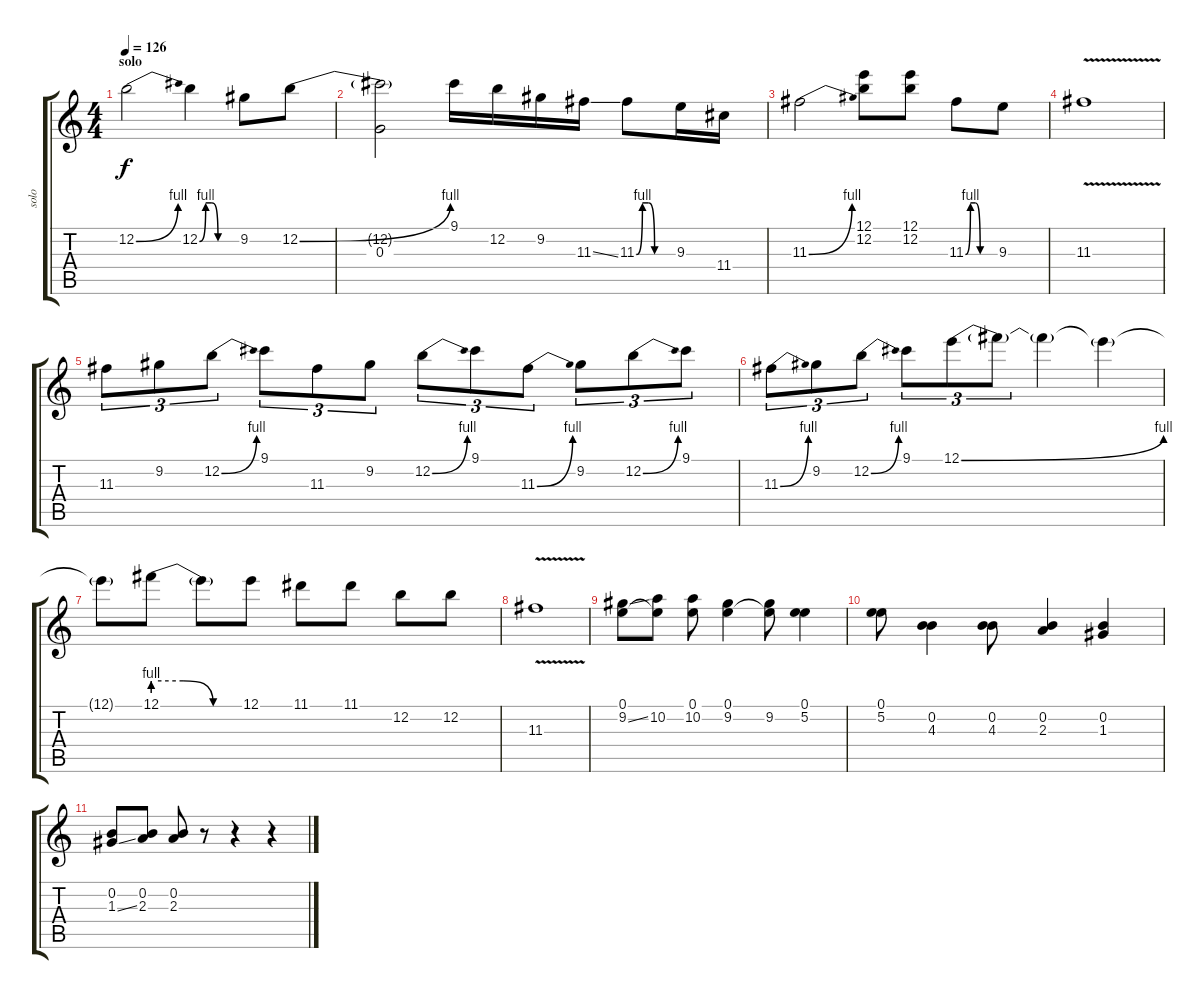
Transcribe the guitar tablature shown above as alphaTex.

\track ("solo" "solo") {instrument distortionguitar}
\staff {score tabs}
\tuning (E4 B3 G3 D3 A2 E2) {hide}
\ts (4 4)
\section ("" "solo")
\tempo 126
\clef g2
\ks c
12.2{be (bend 0 0 60 4)}.2{dy f instrument distortionguitar} 12.2{be (custom 0 0 10 4 20 4 30 0 60 0)}.4 9.2.8 12.2{be (bend 0 0 60 4)}.8 |
(12.2{t} 0.3).2 9.1.16 12.2.16 9.2.16 11.3{ss}.16 11.3{be (custom 0 0 10 4 20 4 30 0 60 0)}.8 9.3.16 11.4.16 |
11.3{be (bend 0 0 60 4)}.2 (12.1 12.2).8 (12.1 12.2).8 11.3{be (custom 0 0 10 4 20 4 30 0 60 0)}.8 9.3.8 |
11.3{v}.1 |
11.3.8{tu (3 2)} 9.2.8{tu (3 2)} 12.2{be (bend 0 0 60 4)}.8{tu (3 2)} 9.1.8{tu (3 2)} 11.3.8{tu (3 2)} 9.2.8{tu (3 2)} 12.2{be (bend 0 0 60 4)}.8{tu (3 2)} 9.1.8{tu (3 2)} 11.3{be (bend 0 0 60 4)}.8{tu (3 2)} 9.2.8{tu (3 2)} 12.2{be (bend 0 0 60 4)}.8{tu (3 2)} 9.1.8{tu (3 2)} |
11.3{be (bend 0 0 60 4)}.8{tu (3 2)} 9.2.8{tu (3 2)} 12.2{be (bend 0 0 60 4)}.8{tu (3 2)} 9.1.8{tu (3 2)} 12.1{be (bend 0 0 60 4)}.8{tu (3 2)} 12.1{t}.8{tu (3 2)} 12.1{t}.4 12.1{t}.4 |
12.1{t}.8 12.1{be (custom 0 4 20 4 40 0 60 0)}.8 12.1{t}.8 12.1.8 11.1.8 11.1.8 12.2.8 12.2.8 |
11.3{v}.1 |
(0.1 9.2{ss}).8 (0.1{t} 10.2).8 (0.1 10.2).8 (0.1 9.2).4 (0.1{t} 9.2).8 (0.1 5.2).4 |
(0.1 5.2).8 (0.2 4.3).4 (0.2 4.3).8 (0.2 2.3).4 (0.2 1.3).4 |
(0.2 1.3{ss}).8 (0.2 2.3).8 (0.2 2.3).8 r.8 r.4 r.4
